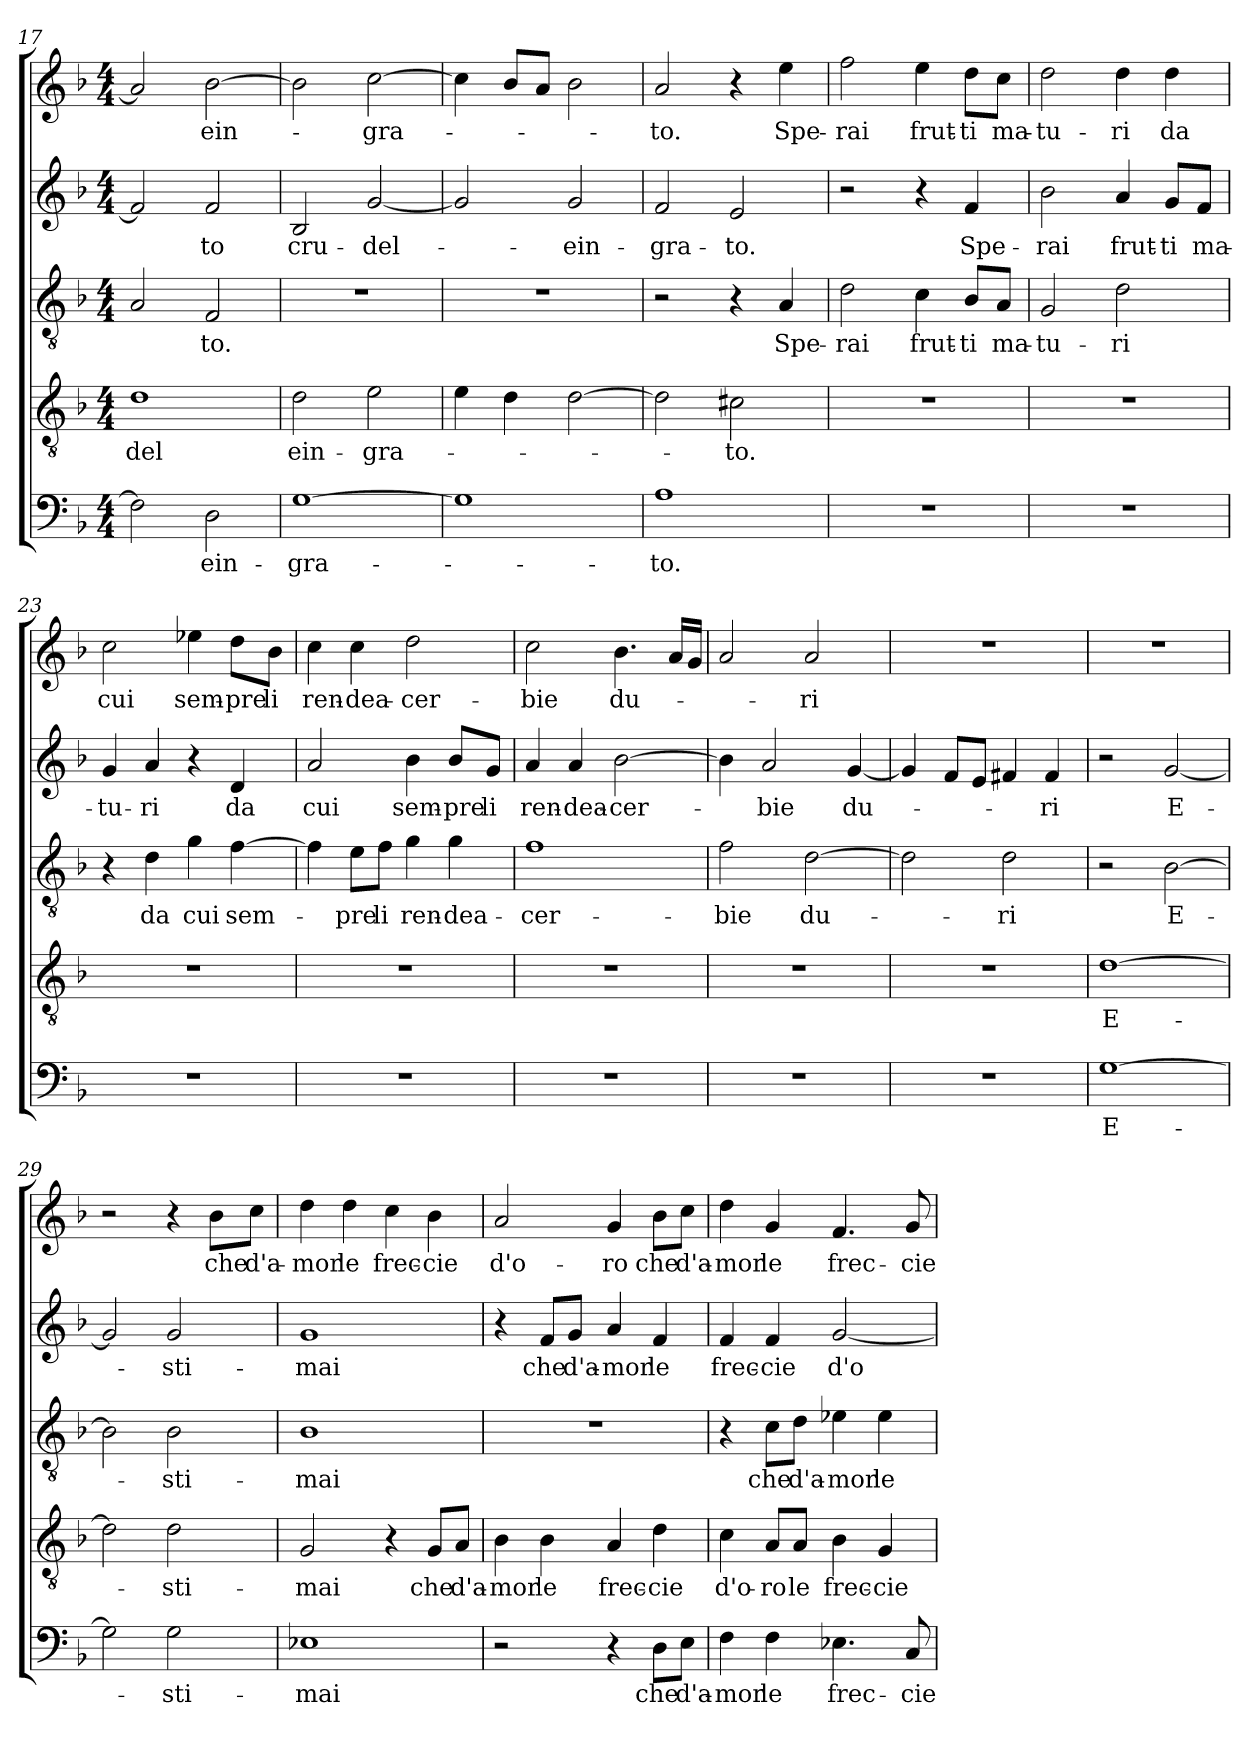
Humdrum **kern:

**kern	**text	**kern	**text	**kern	**text	**kern	**text	**kern	**text
*part5	*part5	*part4	*part4	*part3	*part3	*part2	*part2	*part1	*part1
*staff5	*staff5	*staff4	*staff4	*staff3	*staff3	*staff2	*staff2	*staff1	*staff1
*clefF4	*	*clefGv2	*	*clefGv2	*	*clefG2	*	*clefG2	*
*k[b-]	*	*k[b-]	*	*k[b-]	*	*k[b-]	*	*k[b-]	*
*M4/4	*	*M4/4	*	*M4/4	*	*M4/4	*	*M4/4	*
=17	=17	=17	=17	=17	=17	=17	=17	=17	=17
2F\]	.	1d\	del	2A/	.	2f/]	.	2a/]	.
2D\	ein-	.	.	2F/	to.	2f/	to	[2b-\	ein-
=18	=18	=18	=18	=18	=18	=18	=18	=18	=18
[1G\	gra-	2d\	ein-	1r	.	2B-/	cru-	2b-\]	.
.	.	2e\	gra-	.	.	[2g/	del-	[2cc\	gra-
=19	=19	=19	=19	=19	=19	=19	=19	=19	=19
1G\]	.	4e\	.	1r	.	2g/]	.	4cc\]	.
.	.	4d\	.	.	.	.	.	8b-/L	.
.	.	.	.	.	.	.	.	8a/J	.
.	.	[2d\	.	.	.	2g/	ein-	2b-\	.
=20	=20	=20	=20	=20	=20	=20	=20	=20	=20
1A\	to.	2d\]	.	2r	.	2f/	gra-	2a/	to.
.	.	2c#X\	to.	4r	.	2e/	to.	4r	.
.	.	.	.	4A/	Spe-	.	.	4ee\	Spe-
=21	=21	=21	=21	=21	=21	=21	=21	=21	=21
1r	.	1r	.	2d\	rai	2r	.	2ff\	rai
.	.	.	.	4c\	frut-	4r	.	4ee\	frut-
.	.	.	.	8B-/L	ti	4f/	Spe-	8dd\L	ti
.	.	.	.	8A/J	ma-	.	.	8cc\J	ma-
=22	=22	=22	=22	=22	=22	=22	=22	=22	=22
1r	.	1r	.	2G/	tu-	2b-\	rai	2dd\	tu-
.	.	.	.	2d\	ri	4a/	frut-	4dd\	ri
.	.	.	.	.	.	8g/L	ti	4dd\	da
.	.	.	.	.	.	8f/J	ma-	.	.
=23	=23	=23	=23	=23	=23	=23	=23	=23	=23
1r	.	1r	.	4r	.	4g/	tu-	2cc\	cui
.	.	.	.	4d\	da	4a/	ri	.	.
.	.	.	.	4g\	cui	4r	.	4ee-X\	sem-
.	.	.	.	[4f\	sem-	4d/	da	8dd\L	pre
.	.	.	.	.	.	.	.	8b-\J	li
=24	=24	=24	=24	=24	=24	=24	=24	=24	=24
1r	.	1r	.	4f\]	.	2a/	cui	4cc\	ren-
.	.	.	.	8e\L	pre	.	.	4cc\	dea-
.	.	.	.	8f\J	li	.	.	.	.
.	.	.	.	4g\	ren-	4b-\	sem-	2dd\	cer-
.	.	.	.	4g\	dea-	8b-/L	pre	.	.
.	.	.	.	.	.	8g/J	li	.	.
=25	=25	=25	=25	=25	=25	=25	=25	=25	=25
1r	.	1r	.	1f\	cer-	4a/	ren-	2cc\	bie
.	.	.	.	.	.	4a/	dea-	.	.
.	.	.	.	.	.	[2b-\	cer-	4.b-\	du-
.	.	.	.	.	.	.	.	16a/LL	.
.	.	.	.	.	.	.	.	16g/JJ	.
=26	=26	=26	=26	=26	=26	=26	=26	=26	=26
1r	.	1r	.	2f\	bie	4b-\]	.	2a/	.
.	.	.	.	.	.	2a/	bie	.	.
.	.	.	.	[2d\	du-	.	.	2a/	ri
.	.	.	.	.	.	[4g/	du-	.	.
=27	=27	=27	=27	=27	=27	=27	=27	=27	=27
1r	.	1r	.	2d\]	.	4g/]	.	1r	.
.	.	.	.	.	.	8f/L	.	.	.
.	.	.	.	.	.	8e/J	.	.	.
.	.	.	.	2d\	ri	4f#X/	.	.	.
.	.	.	.	.	.	4f#/	ri	.	.
=28	=28	=28	=28	=28	=28	=28	=28	=28	=28
[1G\	E-	[1d\	E-	2r	.	2r	.	1r	.
.	.	.	.	[2B-\	E-	[2g/	E-	.	.
=29	=29	=29	=29	=29	=29	=29	=29	=29	=29
2G\]	.	2d\]	.	2B-\]	.	2g/]	.	2r	.
2G\	sti-	2d\	sti-	2B-\	sti-	2g/	sti-	4r	.
.	.	.	.	.	.	.	.	8b-\L	che
.	.	.	.	.	.	.	.	8cc\J	d'a-
=30	=30	=30	=30	=30	=30	=30	=30	=30	=30
1E-X\	mai	2G/	mai	1B-\	mai	1g/	mai	4dd\	mor
.	.	.	.	.	.	.	.	4dd\	le
.	.	4r	.	.	.	.	.	4cc\	frec-
.	.	8G/L	che	.	.	.	.	4b-\	cie
.	.	8A/J	d'a-	.	.	.	.	.	.
=31	=31	=31	=31	=31	=31	=31	=31	=31	=31
2r	.	4B-\	mor	1r	.	4r	.	2a/	d'o-
.	.	4B-\	le	.	.	8f/L	che	.	.
.	.	.	.	.	.	8g/J	d'a-	.	.
4r	.	4A/	frec-	.	.	4a/	mor	4g/	ro
8D\L	che	4d\	cie	.	.	4f/	le	8b-\L	che
8E\J	d'a-	.	.	.	.	.	.	8cc\J	d'a-
=32	=32	=32	=32	=32	=32	=32	=32	=32	=32
4F\	mor	4c\	d'o-	4r	.	4f/	frec-	4dd\	mor
4F\	le	8A/L	ro	8c\L	che	4f/	cie	4g/	le
.	.	8A/J	le	8d\J	d'a-	.	.	.	.
4.E-X\	frec-	4B-\	frec-	4e-X\	mor	[2g/	d'o-	4.f/	frec-
.	.	4G/	cie	4e-\	le	.	.	.	.
8C/	cie	.	.	.	.	.	.	8g/	cie
=	=	=	=	=	=	=	=	=	=
*-	*-	*-	*-	*-	*-	*-	*-	*-	*-
